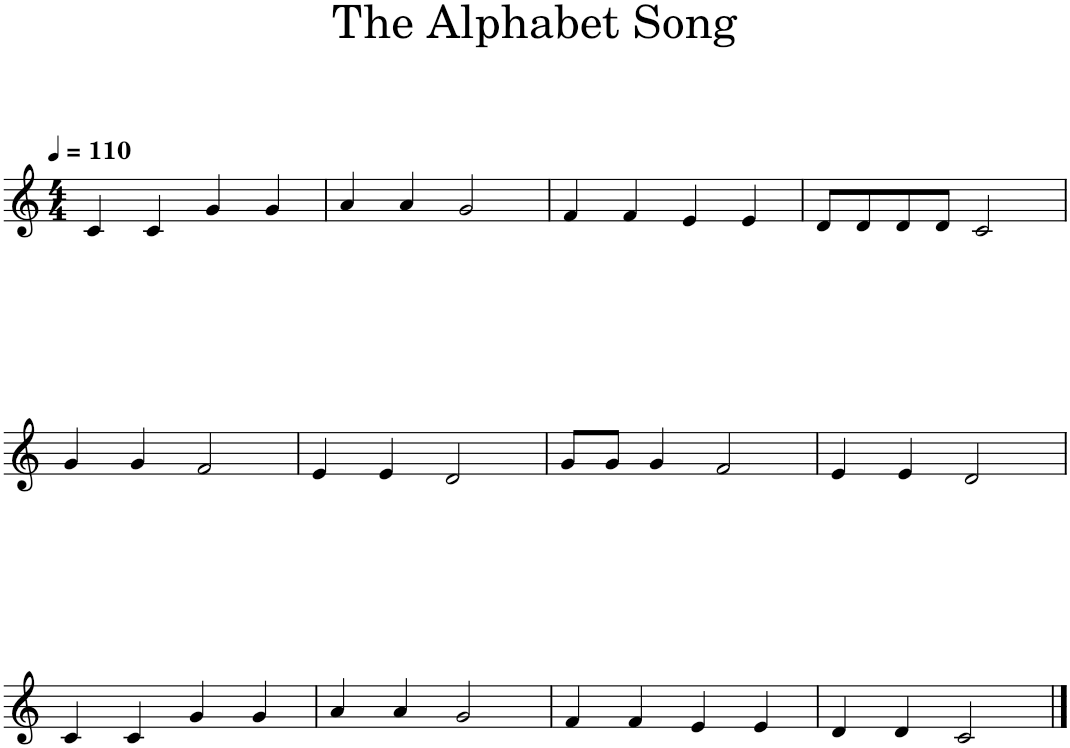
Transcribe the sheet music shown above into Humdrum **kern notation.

**kern
*part1
*staff1
*I"Piano
*I'Pno.
*clefG2
*k[]
*M4/4
*MM110
=1
4c/
4c/
4g/
4g/
=2
4a/
4a/
2g/
=3
4f/
4f/
4e/
4e/
=4
8d/L
8d/
8d/
8d/J
2c/
!!LO:LB:g=z
=5
4g/
4g/
2f/
=6
4e/
4e/
2d/
=7
8g/L
8g/J
4g/
2f/
=8
4e/
4e/
2d/
!!LO:LB:g=z
=9
4c/
4c/
4g/
4g/
=10
4a/
4a/
2g/
=11
4f/
4f/
4e/
4e/
=12
4d/
4d/
2c/
==
*-
